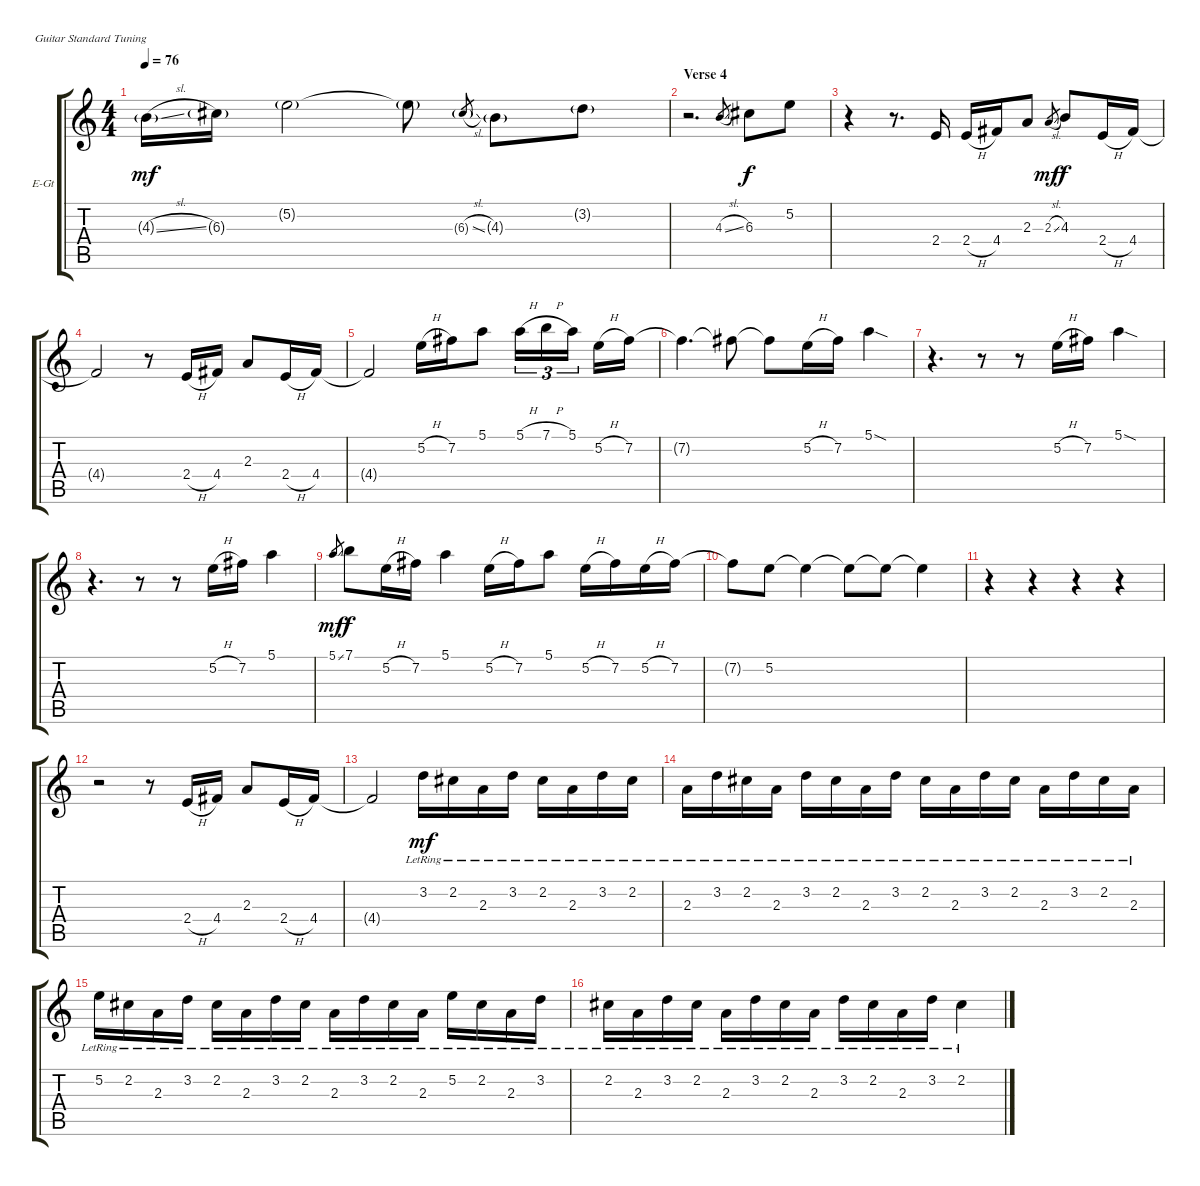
\bracketExtendMode groupsimilarinstruments
\firstSystemTrackNameOrientation horizontal
\otherSystemsTrackNameOrientation horizontal
\track ("Clean Lead Guitar" "E-Gt") {instrument electricguitarjazz}
\staff {score tabs}
\tuning (E4 B3 G3 D3 A2 E2)
\ts (4 4)
\tempo 76
\clef g2
\ks c
4.3{sl g}.16{dy mf} 6.3{g}.16 5.2{g}.2 5.2{g t}.8 6.3{sl g}.8{gr} 4.3{g}.8 3.2{g}.8 |
\section ("" "Verse 4")
r.2{d} 4.3{sl}.8{gr} 6.3.8{dy f} 5.2.8 |
r.4 r.8{d} 2.4.16 2.4{h}.16 4.4.16 2.3.8 2.3{sl}.8{gr dy mf} 4.3.8{dy f} 2.4{h}.16 4.4.16 |
4.4{t}.2 r.8 2.4{h}.16 4.4.16 2.3.8 2.4{h}.16 4.4.16 |
4.4{t}.2 5.2{h}.16 7.2.16 5.1.8 5.1{h}.16{tu (3 2)} 7.1{h}.16{tu (3 2)} 5.1.16{tu (3 2)} 5.2{h}.16 7.2.16 |
7.2{t}.4{d} 7.2{t}.8 7.2{t}.8 5.2{h}.16 7.2.16 5.1{sod}.4 |
r.4{d} r.8 r.8 5.2{h}.16 7.2.16 5.1{sod}.4 |
r.4{d} r.8 r.8 5.2{h}.16 7.2.16 5.1.4 |
5.1{ss}.8{gr dy mf} 7.1.8{dy f} 5.2{h}.16 7.2.16 5.1.4 5.2{h}.16 7.2.16 5.1.8 5.2{h}.16 7.2.16 5.2{h}.16 7.2.16 |
7.2{t}.8 5.2.8 5.2{t}.4 5.2{t}.8 5.2{t}.8 5.2{t}.4 |
r.4 r.4 r.4 r.4 |
r.2 r.8 2.4{h}.16 4.4.16 2.3.8 2.4{h}.16 4.4.16 |
4.4{t}.2 3.2{lr}.16{dy mf} 2.2{lr}.16 2.3{lr}.16 3.2{lr}.16 2.2{lr}.16 2.3{lr}.16 3.2{lr}.16 2.2{lr}.16 |
2.3{lr}.16 3.2{lr}.16 2.2{lr}.16 2.3{lr}.16 3.2{lr}.16 2.2{lr}.16 2.3{lr}.16 3.2{lr}.16 2.2{lr}.16 2.3{lr}.16 3.2{lr}.16 2.2{lr}.16 2.3{lr}.16 3.2{lr}.16 2.2{lr}.16 2.3{lr}.16 |
5.2{lr}.16 2.2{lr}.16 2.3{lr}.16 3.2{lr}.16 2.2{lr}.16 2.3{lr}.16 3.2{lr}.16 2.2{lr}.16 2.3{lr}.16 3.2{lr}.16 2.2{lr}.16 2.3{lr}.16 5.2{lr}.16 2.2{lr}.16 2.3{lr}.16 3.2{lr}.16 |
2.2{lr}.16 2.3{lr}.16 3.2{lr}.16 2.2{lr}.16 2.3{lr}.16 3.2{lr}.16 2.2{lr}.16 2.3{lr}.16 3.2{lr}.16 2.2{lr}.16 2.3{lr}.16 3.2{lr}.16 2.2{lr}.4
